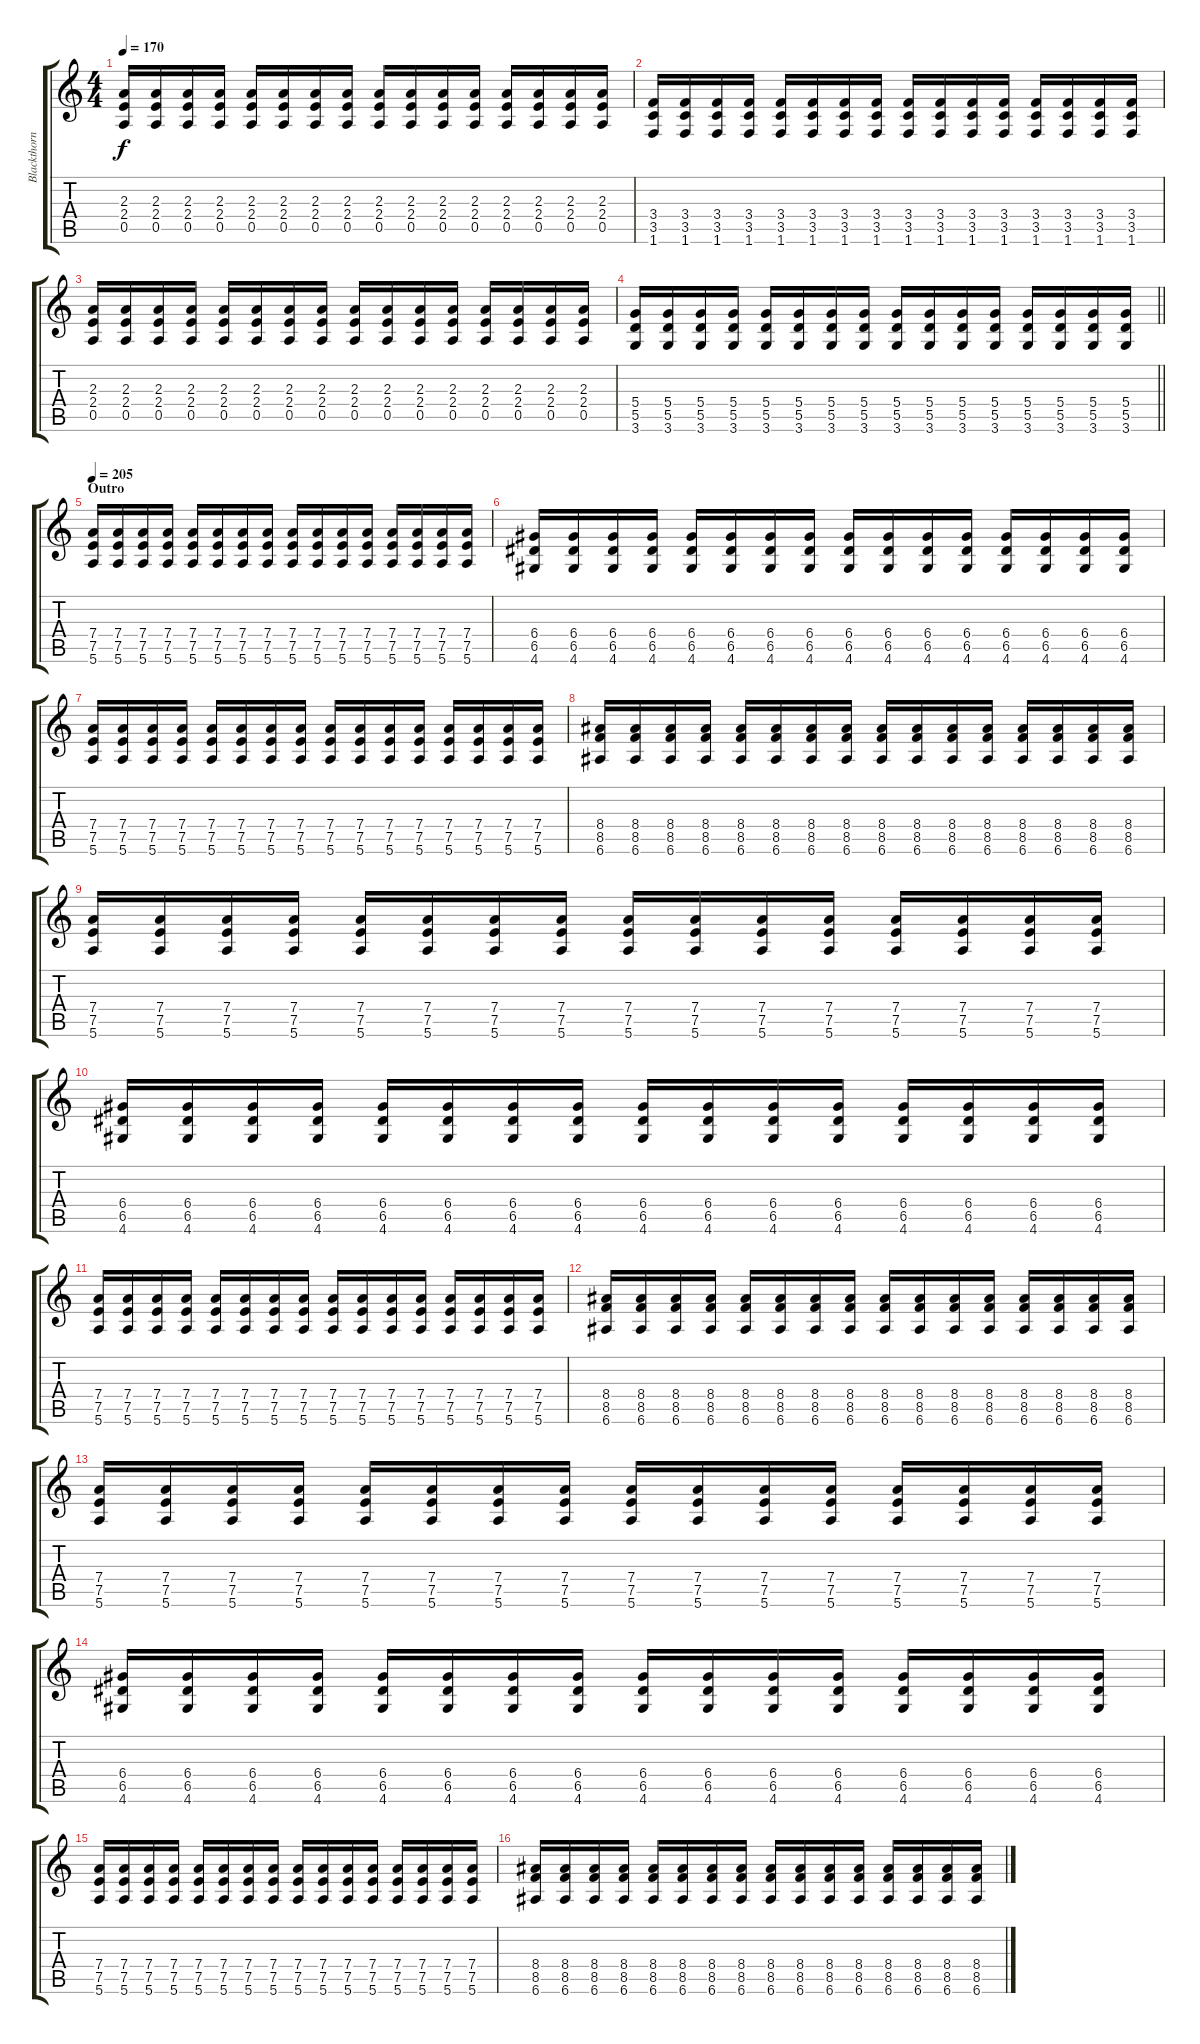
\track ("Blackthorn" "Blackthorn") {instrument distortionguitar}
\staff {score tabs}
\tuning (E4 B3 G3 D3 A2 E2) {hide}
\ts (4 4)
\tempo 170
\clef g2
\ks c
(2.3 2.4 0.5).16{dy f} (2.3 2.4 0.5).16 (2.3 2.4 0.5).16 (2.3 2.4 0.5).16 (2.3 2.4 0.5).16 (2.3 2.4 0.5).16 (2.3 2.4 0.5).16 (2.3 2.4 0.5).16 (2.3 2.4 0.5).16 (2.3 2.4 0.5).16 (2.3 2.4 0.5).16 (2.3 2.4 0.5).16 (2.3 2.4 0.5).16 (2.3 2.4 0.5).16 (2.3 2.4 0.5).16 (2.3 2.4 0.5).16 |
(3.4 3.5 1.6).16 (3.4 3.5 1.6).16 (3.4 3.5 1.6).16 (3.4 3.5 1.6).16 (3.4 3.5 1.6).16 (3.4 3.5 1.6).16 (3.4 3.5 1.6).16 (3.4 3.5 1.6).16 (3.4 3.5 1.6).16 (3.4 3.5 1.6).16 (3.4 3.5 1.6).16 (3.4 3.5 1.6).16 (3.4 3.5 1.6).16 (3.4 3.5 1.6).16 (3.4 3.5 1.6).16 (3.4 3.5 1.6).16 |
(2.3 2.4 0.5).16 (2.3 2.4 0.5).16 (2.3 2.4 0.5).16 (2.3 2.4 0.5).16 (2.3 2.4 0.5).16 (2.3 2.4 0.5).16 (2.3 2.4 0.5).16 (2.3 2.4 0.5).16 (2.3 2.4 0.5).16 (2.3 2.4 0.5).16 (2.3 2.4 0.5).16 (2.3 2.4 0.5).16 (2.3 2.4 0.5).16 (2.3 2.4 0.5).16 (2.3 2.4 0.5).16 (2.3 2.4 0.5).16 |
\barLineRight lightlight
(5.4 5.5 3.6).16 (5.4 5.5 3.6).16 (5.4 5.5 3.6).16 (5.4 5.5 3.6).16 (5.4 5.5 3.6).16 (5.4 5.5 3.6).16 (5.4 5.5 3.6).16 (5.4 5.5 3.6).16 (5.4 5.5 3.6).16 (5.4 5.5 3.6).16 (5.4 5.5 3.6).16 (5.4 5.5 3.6).16 (5.4 5.5 3.6).16 (5.4 5.5 3.6).16 (5.4 5.5 3.6).16 (5.4 5.5 3.6).16 |
\section ("" "Outro")
\tempo 205
(7.4 7.5 5.6).16 (7.4 7.5 5.6).16 (7.4 7.5 5.6).16 (7.4 7.5 5.6).16 (7.4 7.5 5.6).16 (7.4 7.5 5.6).16 (7.4 7.5 5.6).16 (7.4 7.5 5.6).16 (7.4 7.5 5.6).16 (7.4 7.5 5.6).16 (7.4 7.5 5.6).16 (7.4 7.5 5.6).16 (7.4 7.5 5.6).16 (7.4 7.5 5.6).16 (7.4 7.5 5.6).16 (7.4 7.5 5.6).16 |
(6.4 6.5 4.6).16 (6.4 6.5 4.6).16 (6.4 6.5 4.6).16 (6.4 6.5 4.6).16 (6.4 6.5 4.6).16 (6.4 6.5 4.6).16 (6.4 6.5 4.6).16 (6.4 6.5 4.6).16 (6.4 6.5 4.6).16 (6.4 6.5 4.6).16 (6.4 6.5 4.6).16 (6.4 6.5 4.6).16 (6.4 6.5 4.6).16 (6.4 6.5 4.6).16 (6.4 6.5 4.6).16 (6.4 6.5 4.6).16 |
(7.4 7.5 5.6).16 (7.4 7.5 5.6).16 (7.4 7.5 5.6).16 (7.4 7.5 5.6).16 (7.4 7.5 5.6).16 (7.4 7.5 5.6).16 (7.4 7.5 5.6).16 (7.4 7.5 5.6).16 (7.4 7.5 5.6).16 (7.4 7.5 5.6).16 (7.4 7.5 5.6).16 (7.4 7.5 5.6).16 (7.4 7.5 5.6).16 (7.4 7.5 5.6).16 (7.4 7.5 5.6).16 (7.4 7.5 5.6).16 |
(8.4 8.5 6.6).16 (8.4 8.5 6.6).16 (8.4 8.5 6.6).16 (8.4 8.5 6.6).16 (8.4 8.5 6.6).16 (8.4 8.5 6.6).16 (8.4 8.5 6.6).16 (8.4 8.5 6.6).16 (8.4 8.5 6.6).16 (8.4 8.5 6.6).16 (8.4 8.5 6.6).16 (8.4 8.5 6.6).16 (8.4 8.5 6.6).16 (8.4 8.5 6.6).16 (8.4 8.5 6.6).16 (8.4 8.5 6.6).16 |
(7.4 7.5 5.6).16 (7.4 7.5 5.6).16 (7.4 7.5 5.6).16 (7.4 7.5 5.6).16 (7.4 7.5 5.6).16 (7.4 7.5 5.6).16 (7.4 7.5 5.6).16 (7.4 7.5 5.6).16 (7.4 7.5 5.6).16 (7.4 7.5 5.6).16 (7.4 7.5 5.6).16 (7.4 7.5 5.6).16 (7.4 7.5 5.6).16 (7.4 7.5 5.6).16 (7.4 7.5 5.6).16 (7.4 7.5 5.6).16 |
(6.4 6.5 4.6).16 (6.4 6.5 4.6).16 (6.4 6.5 4.6).16 (6.4 6.5 4.6).16 (6.4 6.5 4.6).16 (6.4 6.5 4.6).16 (6.4 6.5 4.6).16 (6.4 6.5 4.6).16 (6.4 6.5 4.6).16 (6.4 6.5 4.6).16 (6.4 6.5 4.6).16 (6.4 6.5 4.6).16 (6.4 6.5 4.6).16 (6.4 6.5 4.6).16 (6.4 6.5 4.6).16 (6.4 6.5 4.6).16 |
(7.4 7.5 5.6).16 (7.4 7.5 5.6).16 (7.4 7.5 5.6).16 (7.4 7.5 5.6).16 (7.4 7.5 5.6).16 (7.4 7.5 5.6).16 (7.4 7.5 5.6).16 (7.4 7.5 5.6).16 (7.4 7.5 5.6).16 (7.4 7.5 5.6).16 (7.4 7.5 5.6).16 (7.4 7.5 5.6).16 (7.4 7.5 5.6).16 (7.4 7.5 5.6).16 (7.4 7.5 5.6).16 (7.4 7.5 5.6).16 |
(8.4 8.5 6.6).16 (8.4 8.5 6.6).16 (8.4 8.5 6.6).16 (8.4 8.5 6.6).16 (8.4 8.5 6.6).16 (8.4 8.5 6.6).16 (8.4 8.5 6.6).16 (8.4 8.5 6.6).16 (8.4 8.5 6.6).16 (8.4 8.5 6.6).16 (8.4 8.5 6.6).16 (8.4 8.5 6.6).16 (8.4 8.5 6.6).16 (8.4 8.5 6.6).16 (8.4 8.5 6.6).16 (8.4 8.5 6.6).16 |
(7.4 7.5 5.6).16 (7.4 7.5 5.6).16 (7.4 7.5 5.6).16 (7.4 7.5 5.6).16 (7.4 7.5 5.6).16 (7.4 7.5 5.6).16 (7.4 7.5 5.6).16 (7.4 7.5 5.6).16 (7.4 7.5 5.6).16 (7.4 7.5 5.6).16 (7.4 7.5 5.6).16 (7.4 7.5 5.6).16 (7.4 7.5 5.6).16 (7.4 7.5 5.6).16 (7.4 7.5 5.6).16 (7.4 7.5 5.6).16 |
(6.4 6.5 4.6).16 (6.4 6.5 4.6).16 (6.4 6.5 4.6).16 (6.4 6.5 4.6).16 (6.4 6.5 4.6).16 (6.4 6.5 4.6).16 (6.4 6.5 4.6).16 (6.4 6.5 4.6).16 (6.4 6.5 4.6).16 (6.4 6.5 4.6).16 (6.4 6.5 4.6).16 (6.4 6.5 4.6).16 (6.4 6.5 4.6).16 (6.4 6.5 4.6).16 (6.4 6.5 4.6).16 (6.4 6.5 4.6).16 |
(7.4 7.5 5.6).16 (7.4 7.5 5.6).16 (7.4 7.5 5.6).16 (7.4 7.5 5.6).16 (7.4 7.5 5.6).16 (7.4 7.5 5.6).16 (7.4 7.5 5.6).16 (7.4 7.5 5.6).16 (7.4 7.5 5.6).16 (7.4 7.5 5.6).16 (7.4 7.5 5.6).16 (7.4 7.5 5.6).16 (7.4 7.5 5.6).16 (7.4 7.5 5.6).16 (7.4 7.5 5.6).16 (7.4 7.5 5.6).16 |
(8.4 8.5 6.6).16 (8.4 8.5 6.6).16 (8.4 8.5 6.6).16 (8.4 8.5 6.6).16 (8.4 8.5 6.6).16 (8.4 8.5 6.6).16 (8.4 8.5 6.6).16 (8.4 8.5 6.6).16 (8.4 8.5 6.6).16 (8.4 8.5 6.6).16 (8.4 8.5 6.6).16 (8.4 8.5 6.6).16 (8.4 8.5 6.6).16 (8.4 8.5 6.6).16 (8.4 8.5 6.6).16 (8.4 8.5 6.6).16
